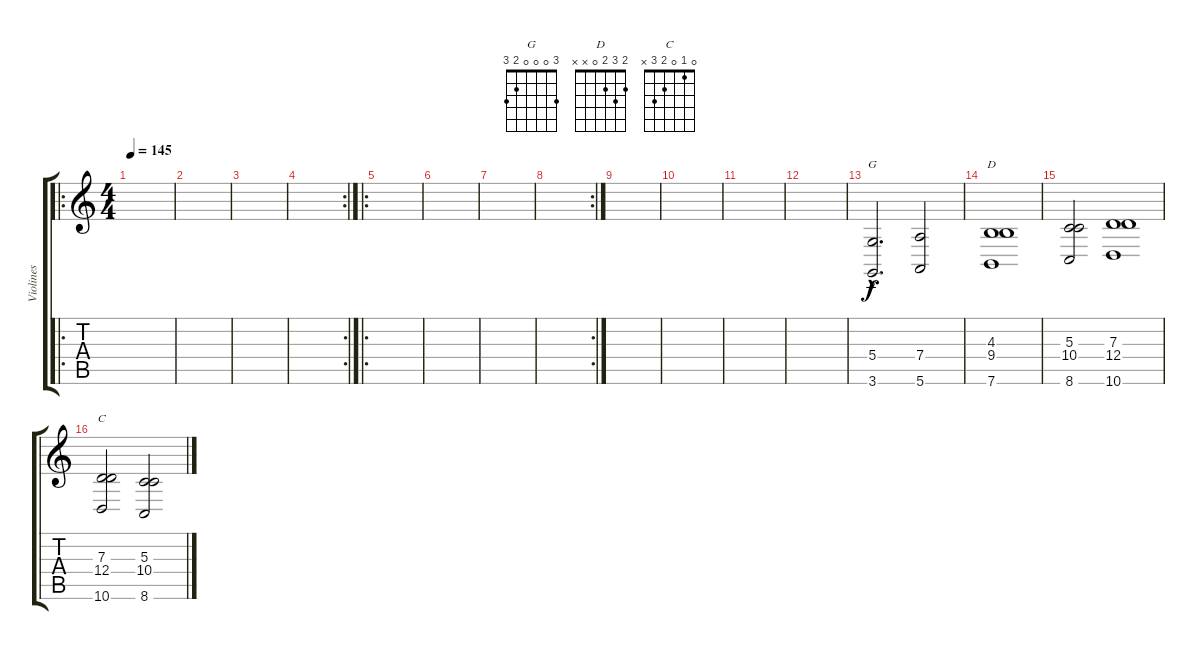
\track ("Violines" "Violines") {instrument violin}
\staff {score tabs}
\tuning (E4 B3 G3 D3 A2 E2) {hide}
\chord ("G" 3 0 0 0 2 3)
\chord ("D" 2 3 2 0 x x)
\chord ("C" 0 1 0 2 3 x)
\ro
\ts (4 4)
\tempo 145
\clef g2
\ks c
|
|
|
\rc 2
|
\ro
|
|
|
\rc 2
|
|
|
|
|
(5.4{hac} 3.6{hac}).2{d ch "G"} (7.4 5.6).2 |
(4.3 9.4 7.6).1{ch "D"} |
(5.3 10.4 8.6).2 (7.3 12.4 10.6).1 |
(7.3 12.4 10.6).2{ch "C"} (5.3 10.4 8.6).2
